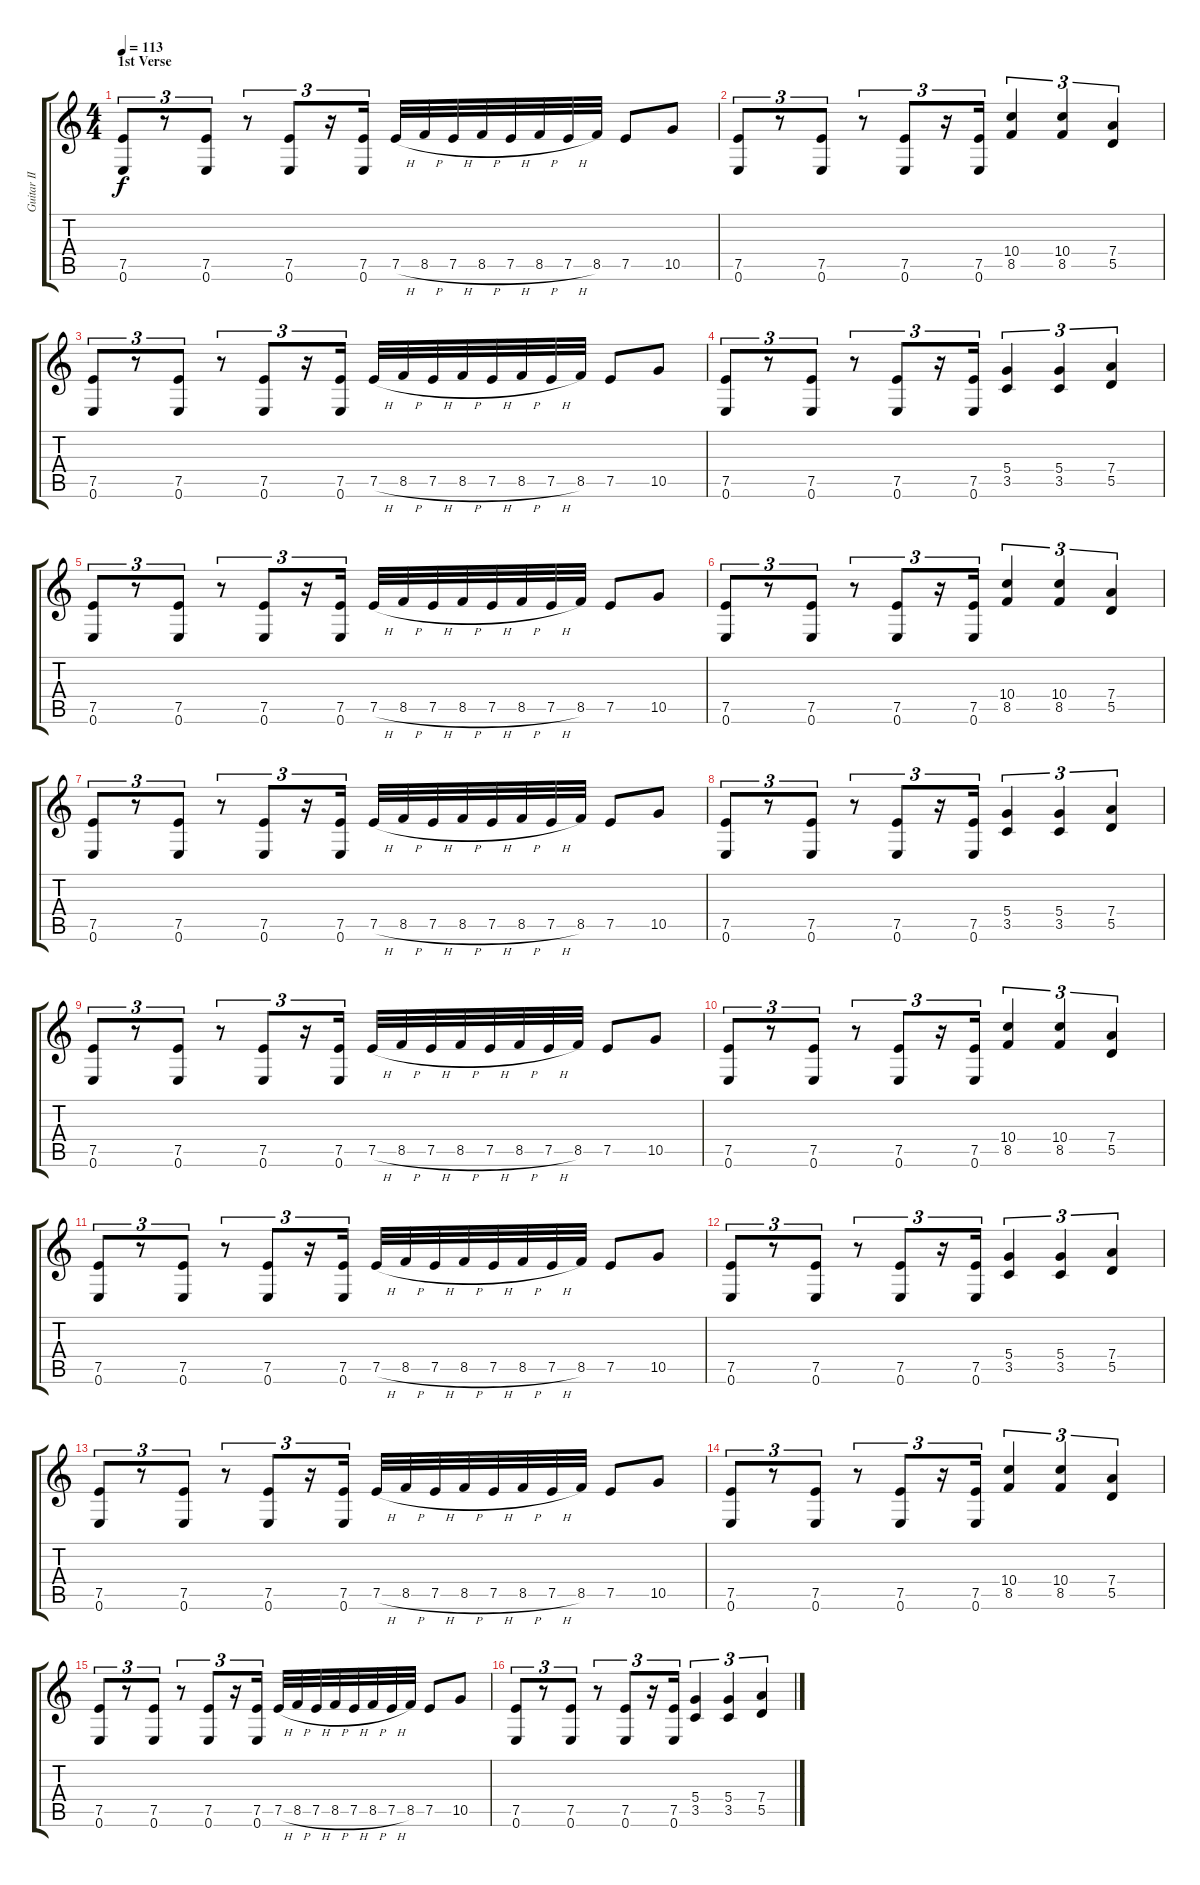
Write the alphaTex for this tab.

\track ("Guitar II (Rhythm)" "Guitar II ") {instrument distortionguitar}
\staff {score tabs}
\tuning (E4 B3 G3 D3 A2 E2) {hide}
\ts (4 4)
\section ("" "1st Verse")
\tempo 113
\clef g2
\ks c
(7.5 0.6).8{tu (3 2) dy f} r.8{tu (3 2)} (7.5 0.6).8{tu (3 2)} r.8{tu (3 2)} (7.5 0.6).8{tu (3 2)} r.16{tu (3 2)} (7.5 0.6).16{tu (3 2)} 7.5{h}.32 8.5{h}.32 7.5{h}.32 8.5{h}.32 7.5{h}.32 8.5{h}.32 7.5{h}.32 8.5.32 7.5.8 10.5.8 |
(7.5 0.6).8{tu (3 2)} r.8{tu (3 2)} (7.5 0.6).8{tu (3 2)} r.8{tu (3 2)} (7.5 0.6).8{tu (3 2)} r.16{tu (3 2)} (7.5 0.6).16{tu (3 2)} (10.4 8.5).4{tu (3 2)} (10.4 8.5).4{tu (3 2)} (7.4 5.5).4{tu (3 2)} |
(7.5 0.6).8{tu (3 2)} r.8{tu (3 2)} (7.5 0.6).8{tu (3 2)} r.8{tu (3 2)} (7.5 0.6).8{tu (3 2)} r.16{tu (3 2)} (7.5 0.6).16{tu (3 2)} 7.5{h}.32 8.5{h}.32 7.5{h}.32 8.5{h}.32 7.5{h}.32 8.5{h}.32 7.5{h}.32 8.5.32 7.5.8 10.5.8 |
(7.5 0.6).8{tu (3 2)} r.8{tu (3 2)} (7.5 0.6).8{tu (3 2)} r.8{tu (3 2)} (7.5 0.6).8{tu (3 2)} r.16{tu (3 2)} (7.5 0.6).16{tu (3 2)} (5.4 3.5).4{tu (3 2)} (5.4 3.5).4{tu (3 2)} (7.4 5.5).4{tu (3 2)} |
(7.5 0.6).8{tu (3 2)} r.8{tu (3 2)} (7.5 0.6).8{tu (3 2)} r.8{tu (3 2)} (7.5 0.6).8{tu (3 2)} r.16{tu (3 2)} (7.5 0.6).16{tu (3 2)} 7.5{h}.32 8.5{h}.32 7.5{h}.32 8.5{h}.32 7.5{h}.32 8.5{h}.32 7.5{h}.32 8.5.32 7.5.8 10.5.8 |
(7.5 0.6).8{tu (3 2)} r.8{tu (3 2)} (7.5 0.6).8{tu (3 2)} r.8{tu (3 2)} (7.5 0.6).8{tu (3 2)} r.16{tu (3 2)} (7.5 0.6).16{tu (3 2)} (10.4 8.5).4{tu (3 2)} (10.4 8.5).4{tu (3 2)} (7.4 5.5).4{tu (3 2)} |
(7.5 0.6).8{tu (3 2)} r.8{tu (3 2)} (7.5 0.6).8{tu (3 2)} r.8{tu (3 2)} (7.5 0.6).8{tu (3 2)} r.16{tu (3 2)} (7.5 0.6).16{tu (3 2)} 7.5{h}.32 8.5{h}.32 7.5{h}.32 8.5{h}.32 7.5{h}.32 8.5{h}.32 7.5{h}.32 8.5.32 7.5.8 10.5.8 |
(7.5 0.6).8{tu (3 2)} r.8{tu (3 2)} (7.5 0.6).8{tu (3 2)} r.8{tu (3 2)} (7.5 0.6).8{tu (3 2)} r.16{tu (3 2)} (7.5 0.6).16{tu (3 2)} (5.4 3.5).4{tu (3 2)} (5.4 3.5).4{tu (3 2)} (7.4 5.5).4{tu (3 2)} |
(7.5 0.6).8{tu (3 2)} r.8{tu (3 2)} (7.5 0.6).8{tu (3 2)} r.8{tu (3 2)} (7.5 0.6).8{tu (3 2)} r.16{tu (3 2)} (7.5 0.6).16{tu (3 2)} 7.5{h}.32 8.5{h}.32 7.5{h}.32 8.5{h}.32 7.5{h}.32 8.5{h}.32 7.5{h}.32 8.5.32 7.5.8 10.5.8 |
(7.5 0.6).8{tu (3 2)} r.8{tu (3 2)} (7.5 0.6).8{tu (3 2)} r.8{tu (3 2)} (7.5 0.6).8{tu (3 2)} r.16{tu (3 2)} (7.5 0.6).16{tu (3 2)} (10.4 8.5).4{tu (3 2)} (10.4 8.5).4{tu (3 2)} (7.4 5.5).4{tu (3 2)} |
(7.5 0.6).8{tu (3 2)} r.8{tu (3 2)} (7.5 0.6).8{tu (3 2)} r.8{tu (3 2)} (7.5 0.6).8{tu (3 2)} r.16{tu (3 2)} (7.5 0.6).16{tu (3 2)} 7.5{h}.32 8.5{h}.32 7.5{h}.32 8.5{h}.32 7.5{h}.32 8.5{h}.32 7.5{h}.32 8.5.32 7.5.8 10.5.8 |
(7.5 0.6).8{tu (3 2)} r.8{tu (3 2)} (7.5 0.6).8{tu (3 2)} r.8{tu (3 2)} (7.5 0.6).8{tu (3 2)} r.16{tu (3 2)} (7.5 0.6).16{tu (3 2)} (5.4 3.5).4{tu (3 2)} (5.4 3.5).4{tu (3 2)} (7.4 5.5).4{tu (3 2)} |
(7.5 0.6).8{tu (3 2)} r.8{tu (3 2)} (7.5 0.6).8{tu (3 2)} r.8{tu (3 2)} (7.5 0.6).8{tu (3 2)} r.16{tu (3 2)} (7.5 0.6).16{tu (3 2)} 7.5{h}.32 8.5{h}.32 7.5{h}.32 8.5{h}.32 7.5{h}.32 8.5{h}.32 7.5{h}.32 8.5.32 7.5.8 10.5.8 |
(7.5 0.6).8{tu (3 2)} r.8{tu (3 2)} (7.5 0.6).8{tu (3 2)} r.8{tu (3 2)} (7.5 0.6).8{tu (3 2)} r.16{tu (3 2)} (7.5 0.6).16{tu (3 2)} (10.4 8.5).4{tu (3 2)} (10.4 8.5).4{tu (3 2)} (7.4 5.5).4{tu (3 2)} |
(7.5 0.6).8{tu (3 2)} r.8{tu (3 2)} (7.5 0.6).8{tu (3 2)} r.8{tu (3 2)} (7.5 0.6).8{tu (3 2)} r.16{tu (3 2)} (7.5 0.6).16{tu (3 2)} 7.5{h}.32 8.5{h}.32 7.5{h}.32 8.5{h}.32 7.5{h}.32 8.5{h}.32 7.5{h}.32 8.5.32 7.5.8 10.5.8 |
(7.5 0.6).8{tu (3 2)} r.8{tu (3 2)} (7.5 0.6).8{tu (3 2)} r.8{tu (3 2)} (7.5 0.6).8{tu (3 2)} r.16{tu (3 2)} (7.5 0.6).16{tu (3 2)} (5.4 3.5).4{tu (3 2)} (5.4 3.5).4{tu (3 2)} (7.4 5.5).4{tu (3 2)}
